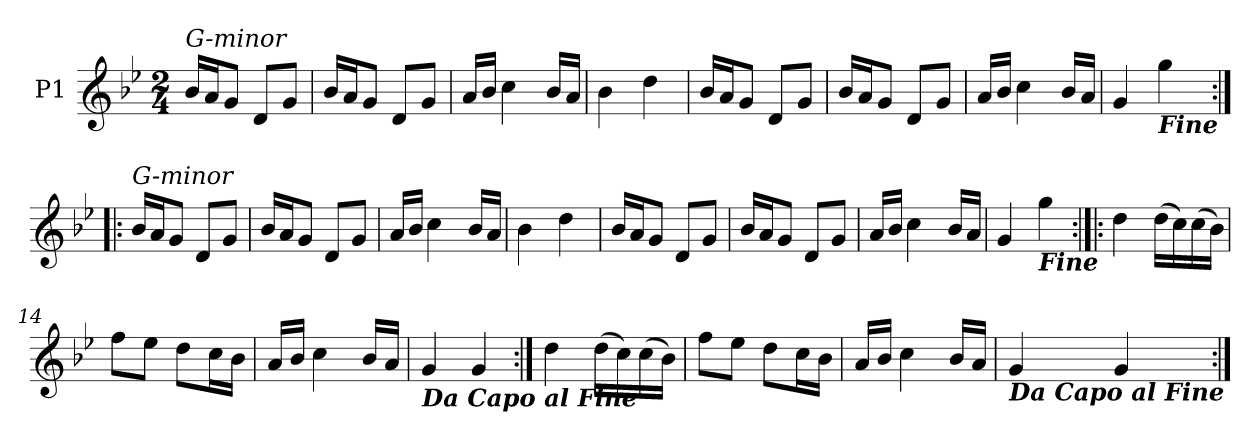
**kern
*part1
*staff1
*I"P1
*clefG2
*k[b-e-]
*g:
*M2/4
=1
!LO:TX:a:i:t=G-minor
16b-LL
16aJ
8gJ
8dL
8gJ
=2
16b-LL
16aJ
8gJ
8dL
8gJ
=3
16aLL
16b-JJ
4cc
16b-LL
16aJJ
=4
4b-
4dd
=5
16b-LL
16aJ
8gJ
8dL
8gJ
=6
16b-LL
16aJ
8gJ
8dL
8gJ
=7
16aLL
16b-JJ
4cc
16b-LL
16aJJ
=8
4g
!LO:TX:b:Bi:t=Fine
4gg
=1:|!|:
!LO:TX:a:i:t=G-minor
16b-LL
16aJ
8gJ
8dL
8gJ
=2
16b-LL
16aJ
8gJ
8dL
8gJ
=3
16aLL
16b-JJ
4cc
16b-LL
16aJJ
=4
4b-
4dd
=5
16b-LL
16aJ
8gJ
8dL
8gJ
=6
16b-LL
16aJ
8gJ
8dL
8gJ
=7
16aLL
16b-JJ
4cc
16b-LL
16aJJ
=8
4g
!LO:TX:b:Bi:t=Fine
4gg
=13:|!|:
4dd
(16ddLL
16cc)
(16cc
16b-JJ)
=14
8ffL
8ee-J
8ddL
16ccL
16b-JJ
=15
16aLL
16b-JJ
4cc
16b-LL
16aJJ
=16
!LO:TX:b:Bi:t=Da Capo al Fine
4g
4g
=13:|!
4dd
(16ddLL
16cc)
(16cc
16b-JJ)
=14
8ffL
8ee-J
8ddL
16ccL
16b-JJ
=15
16aLL
16b-JJ
4cc
16b-LL
16aJJ
=16
!LO:TX:b:Bi:t=Da Capo al Fine
4g
4g
=:|!
*-
